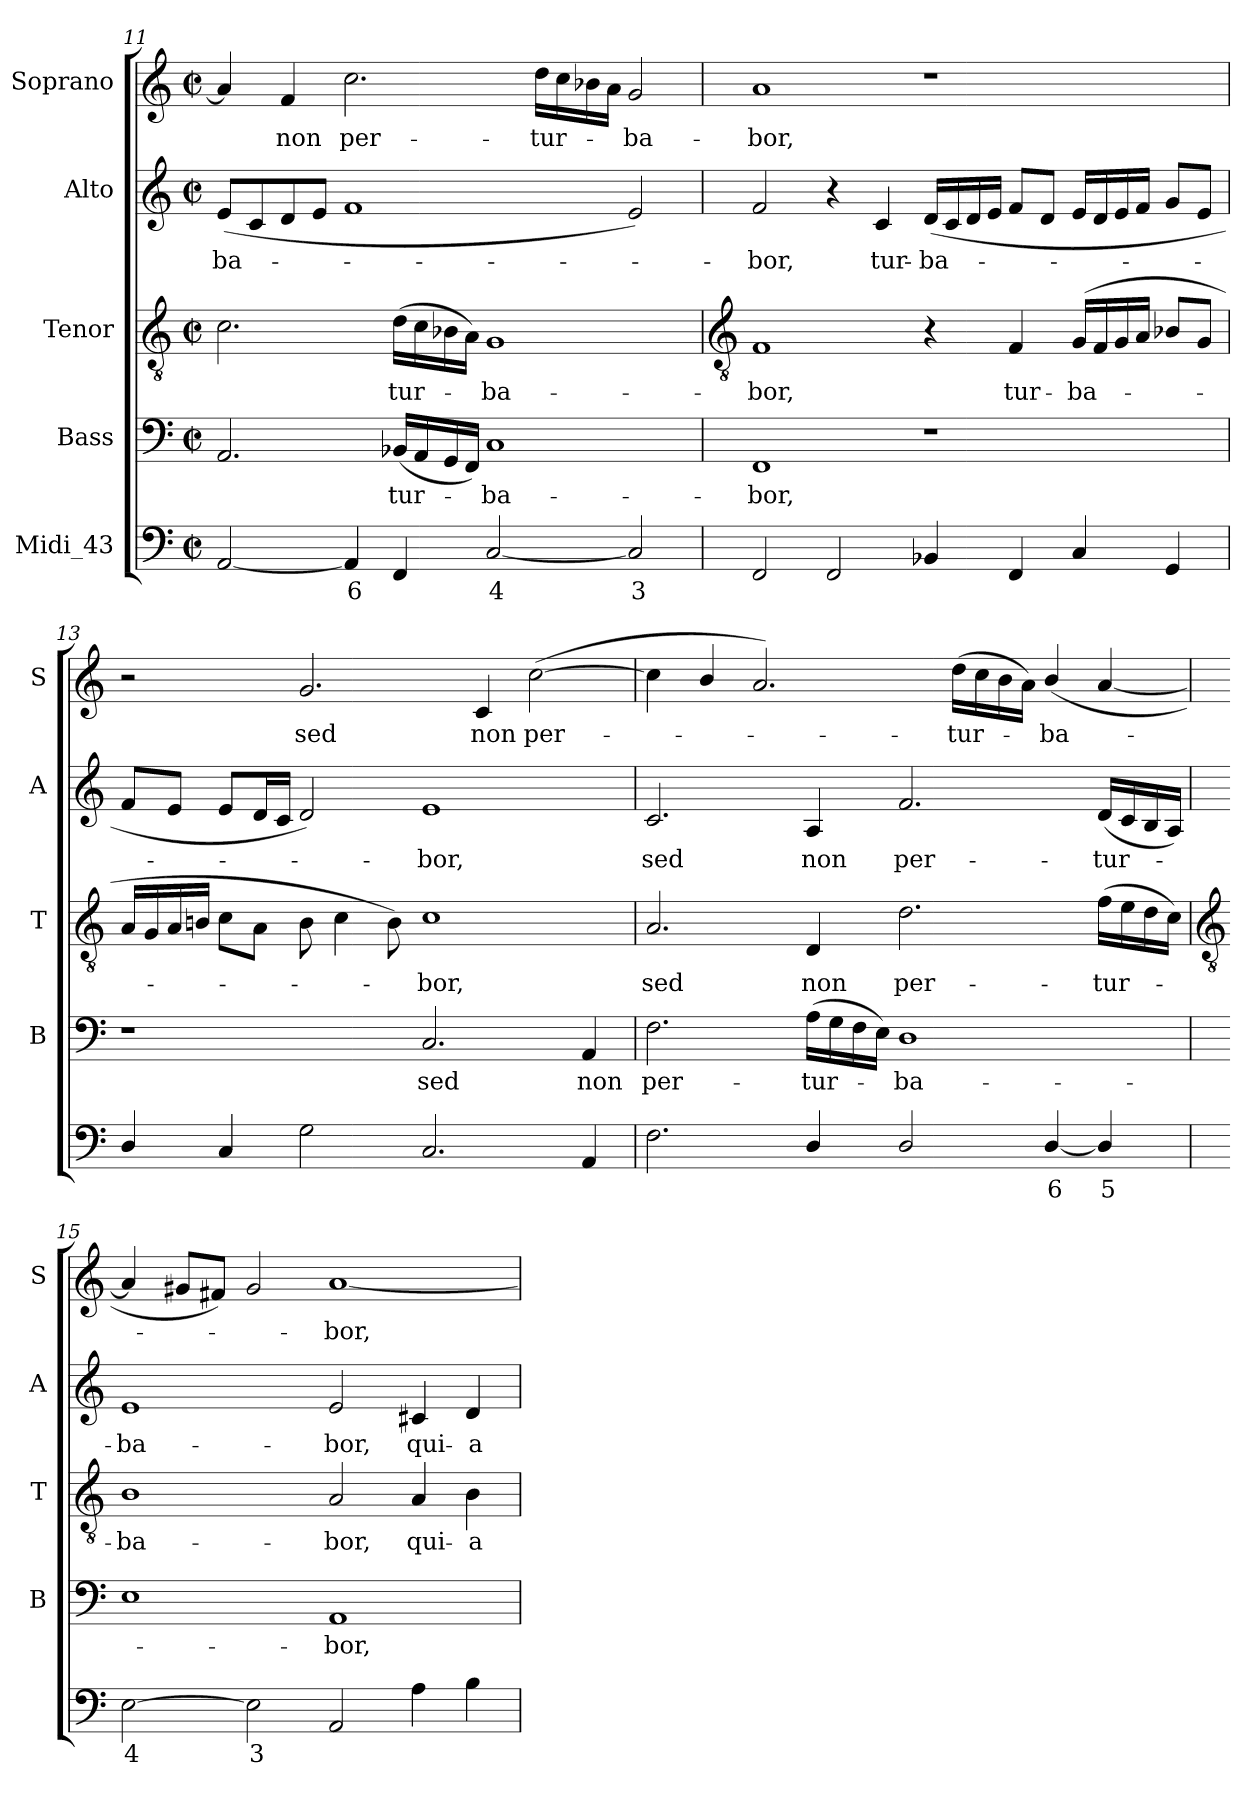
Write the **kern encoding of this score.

**kern	**text	**kern	**text	**kern	**text	**kern	**text	**kern	**text
*part5	*part5	*part4	*part4	*part3	*part3	*part2	*part2	*part1	*part1
*staff5	*staff5	*staff4	*staff4	*staff3	*staff3	*staff2	*staff2	*staff1	*staff1
*I"Midi_43	*	*I"Bass	*	*I"Tenor	*	*I"Alto	*	*I"Soprano	*
*	*	*I'B	*	*I'T	*	*I'A	*	*I'S	*
*clefF4	*	*clefF4	*	*clefGv2	*	*clefG2	*	*clefG2	*
*k[]	*	*k[]	*	*k[]	*	*k[]	*	*k[]	*
*C:	*	*C:	*	*C:	*	*C:	*	*C:	*
*M4/2	*	*M4/2	*	*M4/2	*	*M4/2	*	*M4/2	*
*met(c|)	*	*met(c|)	*	*met(c|)	*	*met(c|)	*	*met(c|)	*
=11	=11	=11	=11	=11	=11	=11	=11	=11	=11
!	!	!	!	!	!	!	!LO:LY:b	!	!
[2AA	.	2.AA	.	2.c	.	(<8eL	-ba-	4a]	.
.	.	.	.	.	.	8c	.	.	.
!	!	!	!	!	!	!	!	!	!LO:LY:b
.	.	.	.	.	.	8d	.	4f	non
.	.	.	.	.	.	8eJ	.	.	.
!	!LO:LY:b	!	!	!	!	!	!	!	!LO:LY:b
4AA]	6	.	.	.	.	1f	.	2.cc	per-
!	!	!	!LO:LY:b	!	!LO:LY:b	!	!	!	!
4FF	.	(<16BB-XLL	tur-	(>16dLL	tur-	.	.	.	.
.	.	16AA	.	16c	.	.	.	.	.
.	.	16GG	.	16B-X	.	.	.	.	.
.	.	16FFJJ)	.	16AJJ)	.	.	.	.	.
!	!LO:LY:b	!	!LO:LY:b	!	!LO:LY:b	!	!	!	!
[2C	4	1C	ba-	1G	ba-	.	.	.	.
!	!	!	!	!	!	!	!	!	!LO:LY:b
.	.	.	.	.	.	.	.	16ddLL	-tur-
.	.	.	.	.	.	.	.	16cc	.
.	.	.	.	.	.	.	.	16b-X	.
.	.	.	.	.	.	.	.	16aJJ	.
!	!LO:LY:b	!	!	!	!	!	!	!	!LO:LY:b
2C]	3	.	.	.	.	2e)	.	2g	ba-
!!LO:LB:g=z
=12	=12	=12	=12	=12	=12	=12	=12	=12	=12
*	*	*	*	*clefGv2	*	*	*	*	*
!	!	!	!LO:LY:b	!	!LO:LY:b	!	!LO:LY:b	!	!LO:LY:b
2FF	.	1FF	-bor,	1F	-bor,	2f	bor,	1a	-bor,
2FF	.	.	.	.	.	4r	.	.	.
!	!	!	!	!	!	!	!LO:LY:b	!	!
.	.	.	.	.	.	4c	tur-	.	.
!	!	!	!	!	!	!	!LO:LY:b	!	!
4BB-X	.	1r	.	4r	.	(<16dLL	-ba-	1r	.
.	.	.	.	.	.	16c	.	.	.
.	.	.	.	.	.	16d	.	.	.
.	.	.	.	.	.	16eJJ	.	.	.
!	!	!	!	!	!LO:LY:b	!	!	!	!
4FF	.	.	.	4F	tur-	8fL	.	.	.
.	.	.	.	.	.	8dJ	.	.	.
!	!	!	!	!	!LO:LY:b	!	!	!	!
4C	.	.	.	(>16GLL	-ba-	16eLL	.	.	.
.	.	.	.	16F	.	16d	.	.	.
.	.	.	.	16G	.	16e	.	.	.
.	.	.	.	16AJJ	.	16fJJ	.	.	.
4GG	.	.	.	8B-XL	.	8gL	.	.	.
.	.	.	.	8GJ	.	8eJ	.	.	.
=13	=13	=13	=13	=13	=13	=13	=13	=13	=13
4D/	.	1r	.	16ALL	.	8fL	.	2r	.
.	.	.	.	16G	.	.	.	.	.
.	.	.	.	16A	.	8eJ	.	.	.
.	.	.	.	16BnJJ	.	.	.	.	.
4C	.	.	.	8cL	.	8eL	.	.	.
.	.	.	.	8AJ	.	16dL	.	.	.
.	.	.	.	.	.	16cJJ	.	.	.
!	!	!	!	!	!	!	!	!	!LO:LY:b
2G	.	.	.	8B	.	2d)	.	2.g	sed
.	.	.	.	4c	.	.	.	.	.
.	.	.	.	8B)	.	.	.	.	.
!	!	!	!LO:LY:b	!	!LO:LY:b	!	!LO:LY:b	!	!
2.C	.	2.C	sed	1c	bor,	1e	bor,	.	.
!	!	!	!	!	!	!	!	!	!LO:LY:b
.	.	.	.	.	.	.	.	4c	non
!	!	!	!	!	!	!	!	!	!LO:LY:b
.	.	.	.	.	.	.	.	(<[2cc	per-
!	!	!	!LO:LY:b	!	!	!	!	!	!
4AA	.	4AA	non	.	.	.	.	.	.
=14	=14	=14	=14	=14	=14	=14	=14	=14	=14
!	!	!	!LO:LY:b	!	!LO:LY:b	!	!LO:LY:b	!	!
2.F	.	2.F	per-	2.A	sed	2.c	sed	4cc]	.
.	.	.	.	.	.	.	.	4b/	.
.	.	.	.	.	.	.	.	2.a)	.
!	!	!	!LO:LY:b	!	!LO:LY:b	!	!LO:LY:b	!	!
4D/	.	(>16ALL	-tur-	4D	non	4A	non	.	.
.	.	16G	.	.	.	.	.	.	.
.	.	16F	.	.	.	.	.	.	.
.	.	16EJJ)	.	.	.	.	.	.	.
!	!	!	!LO:LY:b	!	!LO:LY:b	!	!LO:LY:b	!	!
2D/	.	1D	ba-	2.d	per-	2.f	per-	.	.
!	!	!	!	!	!	!	!	!	!LO:LY:b
.	.	.	.	.	.	.	.	(>16ddLL	tur-
.	.	.	.	.	.	.	.	16cc	.
.	.	.	.	.	.	.	.	16b	.
.	.	.	.	.	.	.	.	16aJJ)	.
!	!LO:LY:b	!	!	!	!	!	!	!	!LO:LY:b
[4D/	6	.	.	.	.	.	.	(<4b/	ba-
!	!LO:LY:b	!	!	!	!LO:LY:b	!	!LO:LY:b	!	!
4D/]	5	.	.	(>16fLL	-tur-	(<16dLL	-tur-	[4a	.
.	.	.	.	16e	.	16c	.	.	.
.	.	.	.	16d	.	16B	.	.	.
.	.	.	.	16cJJ)	.	16AJJ)	.	.	.
!!LO:LB:g=z
=15	=15	=15	=15	=15	=15	=15	=15	=15	=15
*	*	*	*	*clefGv2	*	*	*	*	*
!	!LO:LY:b	!	!	!	!LO:LY:b	!	!LO:LY:b	!	!
[2E	4	1E	.	1B	ba-	1e	ba-	4a]	.
.	.	.	.	.	.	.	.	8g#XL	.
.	.	.	.	.	.	.	.	8f#XJ)	.
!	!LO:LY:b	!	!	!	!	!	!	!	!
2E]	3	.	.	.	.	.	.	2g#	.
!	!	!	!LO:LY:b	!	!LO:LY:b	!	!LO:LY:b	!	!LO:LY:b
2AA	.	1AA	bor,	2A	-bor,	2e	-bor,	[1a	bor,
!	!	!	!	!	!LO:LY:b	!	!LO:LY:b	!	!
4A	.	.	.	4A	qui-	4c#X	qui-	.	.
!	!	!	!	!	!LO:LY:b	!	!LO:LY:b	!	!
4B	.	.	.	4B	-a	4d	-a	.	.
=	=	=	=	=	=	=	=	=	=
*-	*-	*-	*-	*-	*-	*-	*-	*-	*-
